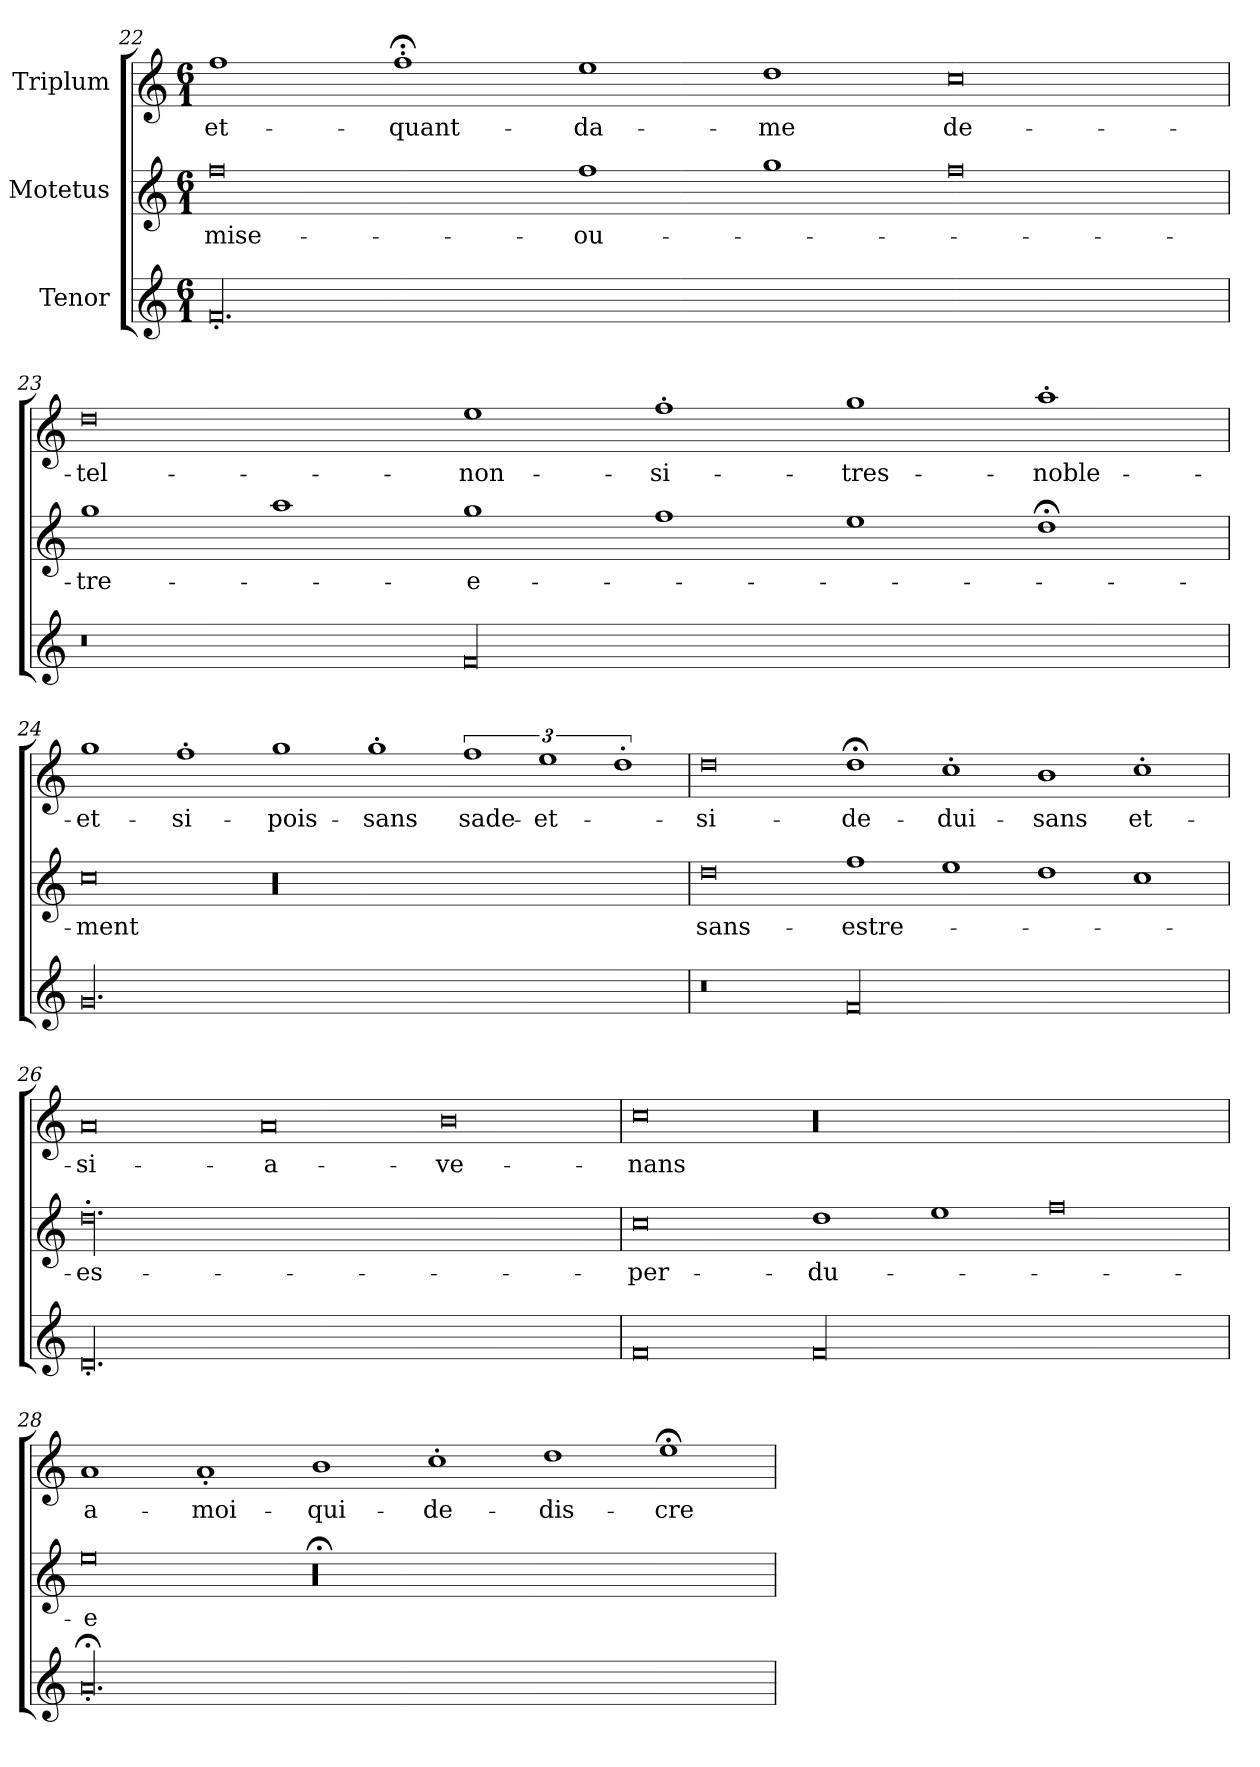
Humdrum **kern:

**kern	**kern	**text	**kern	**text
*part3	*part2	*part2	*part1	*part1
*staff3	*staff2	*staff2	*staff1	*staff1
*I"Tenor	*I"Motetus	*	*I"Triplum	*
*clefG2	*clefG2	*	*clefG2	*
*k[]	*k[]	*	*k[]	*
*C:	*C:	*	*C:	*
*M6/1	*M6/1	*	*M6/1	*
=22	=22	=22	=22	=22
00.f'/	0ff\	mise-	1ff\	et-
.	.	.	1ff;<'\	quant-
.	1ff\	ou-	1ee\	da-
.	1gg\	.	1dd\	-me
.	0ff\	.	0cc\	de-
=23	=23	=23	=23	=23
0r	1gg\	-tre-	0dd\	tel-
.	1aa\	.	.	.
00f/	1gg\	-e-	1ee\	non-
.	1ff\	.	1ff'\	si-
.	1ee\	.	1gg\	tres-
.	1dd;<\	.	1aa'\	noble-
!!LO:PB:g=z
=24	=24	=24	=24	=24
00.g/	0cc\	-ment	1gg\	et-
.	.	.	1ff'\	si-
.	00r	.	1gg\	pois-
.	.	.	1gg'\	-sans
.	.	.	3%2ff\	sade-
.	.	.	3%2ee\	et-
.	.	.	3%2dd'\	.
=25	=25	=25	=25	=25
0r	0dd\	sans-	0dd\	si-
00f/	1ff\	estre-	1dd;<\	de-
.	1ee\	.	1cc'\	-dui-
.	1dd\	.	1b\	-sans
.	1cc\	.	1cc'\	et-
=26	=26	=26	=26	=26
00.d'/	00.dd'\	es-	0a/	si-
.	.	.	0a/	a-
.	.	.	0b\	-ve-
=27	=27	=27	=27	=27
0f/	0cc\	-per-	0cc\	-nans
00f/	1dd\	-du-	00r	.
.	1ee\	.	.	.
.	0ff\	.	.	.
=28	=28	=28	=28	=28
00.a;<'/	0ee\	-e	1a/	a-
.	.	.	1a'/	moi-
.	00r;<	.	1b\	qui-
.	.	.	1cc'\	de-
.	.	.	1dd\	dis-
.	.	.	1ee;<\	-cre-
=	=	=	=	=
*-	*-	*-	*-	*-
